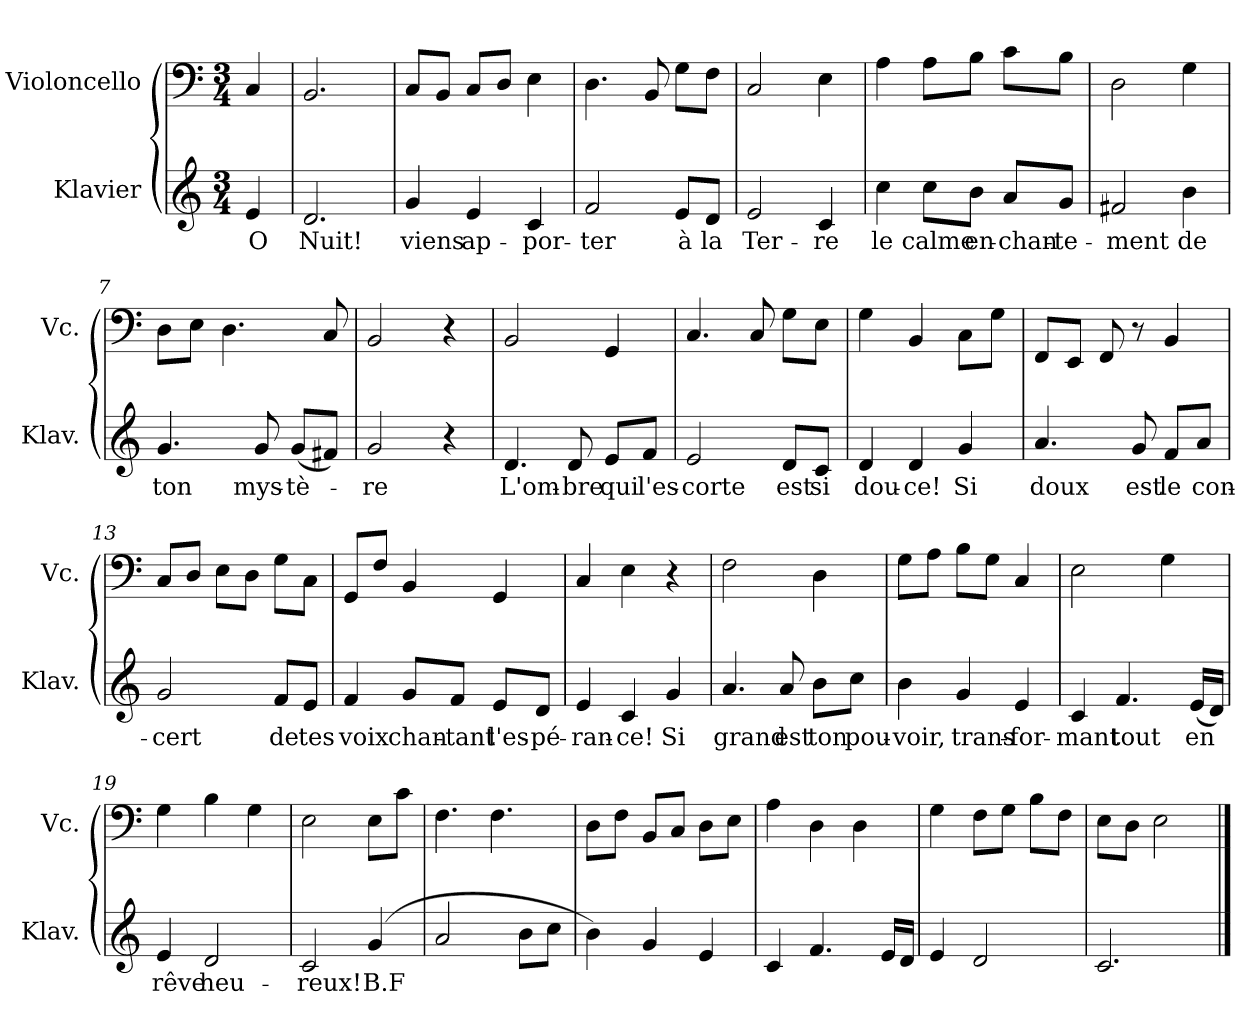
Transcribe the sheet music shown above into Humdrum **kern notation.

**kern	**text	**kern
*part2	*part2	*part1
*staff2	*staff2	*staff1
*I"Klavier	*	*I"Violoncello
*I'Klav.	*	*I'Vc.
*clefG2	*	*clefF4
*k[]	*	*k[]
*M3/4	*	*M3/4
*MM80	*	*MM80
=	=	=
4e/	O	4C/
=1	=1	=1
2.d/	Nuit!	2.BB/
=2	=2	=2
4g/	viens	8C/L
.	.	8BB/J
4e/	ap-	8C/L
.	.	8D/J
4c/	-por-	4E\
=3	=3	=3
2f/	-ter	4.D\
.	.	8BB/
8e/L	à	8G\L
8d/J	la	8F\J
=4	=4	=4
2e/	Ter-	2C/
4c/	-re	4E\
=5	=5	=5
4cc\	le	4A\
8cc\L	calme	8A\L
8b\J	en-	8B\J
8a/L	-chan-	8c\L
8g/J	-te-	8B\J
=6	=6	=6
2f#X/	-ment	2D\
4b\	de	4G\
!!LO:LB:g=z
=7	=7	=7
4.g/	ton	8D\L
.	.	8E\J
.	.	4.D\
8g/	mys-	.
(8g/L	-tè-	.
8f#X/J)	.	8C/
=8	=8	=8
2g/	-re	2BB/
4r	.	4r
=9	=9	=9
4.d/	L'om-	2BB/
8d/	-bre	.
8e/L	qui	4GG/
8f/J	l'es-	.
=10	=10	=10
2e/	-corte	4.C/
.	.	8C/
8d/L	est	8G\L
8c/J	si	8E\J
=11	=11	=11
4d/	dou-	4G\
4d/	-ce!	4BB/
4g/	Si	8C\L
.	.	8G\J
=12	=12	=12
4.a/	doux	8FF/L
.	.	8EE/J
.	.	8FF/
8g/	est	8r
8f/L	le	4BB/
8a/J	con-	.
!!LO:LB:g=z
=13	=13	=13
2g/	-cert	8C/L
.	.	8D/J
.	.	8E\L
.	.	8D\J
8f/L	de	8G\L
8e/J	tes	8C\J
=14	=14	=14
4f/	voix	8GG/L
.	.	8F/J
8g/L	chan-	4BB/
8f/J	-tant	.
8e/L	l'es-	4GG/
8d/J	-pé-	.
=15	=15	=15
4e/	-ran-	4C/
4c/	-ce!	4E\
4g/	Si	4r
=16	=16	=16
4.a/	grand	2F\
8a/	est	.
8b\L	ton	4D\
8cc\J	pou-	.
=17	=17	=17
4b\	-voir,	8G\L
.	.	8A\J
4g/	trans-	8B\L
.	.	8G\J
4e/	-for-	4C/
!!LO:LB:g=z
=18	=18	=18
4c/	-mant	2E\
4.f/	tout	.
.	.	4G\
(16e/LL	en	.
16d/JJ)	.	.
=19	=19	=19
4e/	rêve	4G\
2d/	heu-	4B\
.	.	4G\
=20	=20	=20
2c/	-reux!	2E\
(4g/	B.F	8E\L
.	.	8c\J
=21	=21	=21
2a/	.	4.F\
.	.	4.F\
8b\L	.	.
8cc\J	.	.
=22	=22	=22
4b\)	.	8D\L
.	.	8F\J
4g/	.	8BB/L
.	.	8C/J
4e/	.	8D\L
.	.	8E\J
=23	=23	=23
4c/	.	4A\
4.f/	.	4D\
.	.	4D\
16e/LL	.	.
16d/JJ	.	.
!!LO:LB:g=z
=24	=24	=24
4e/	.	4G\
2d/	.	8F\L
.	.	8G\J
.	.	8B\L
.	.	8F\J
=25	=25	=25
2.c/	.	8E\L
.	.	8D\J
.	.	2E\
==	==	==
*-	*-	*-
